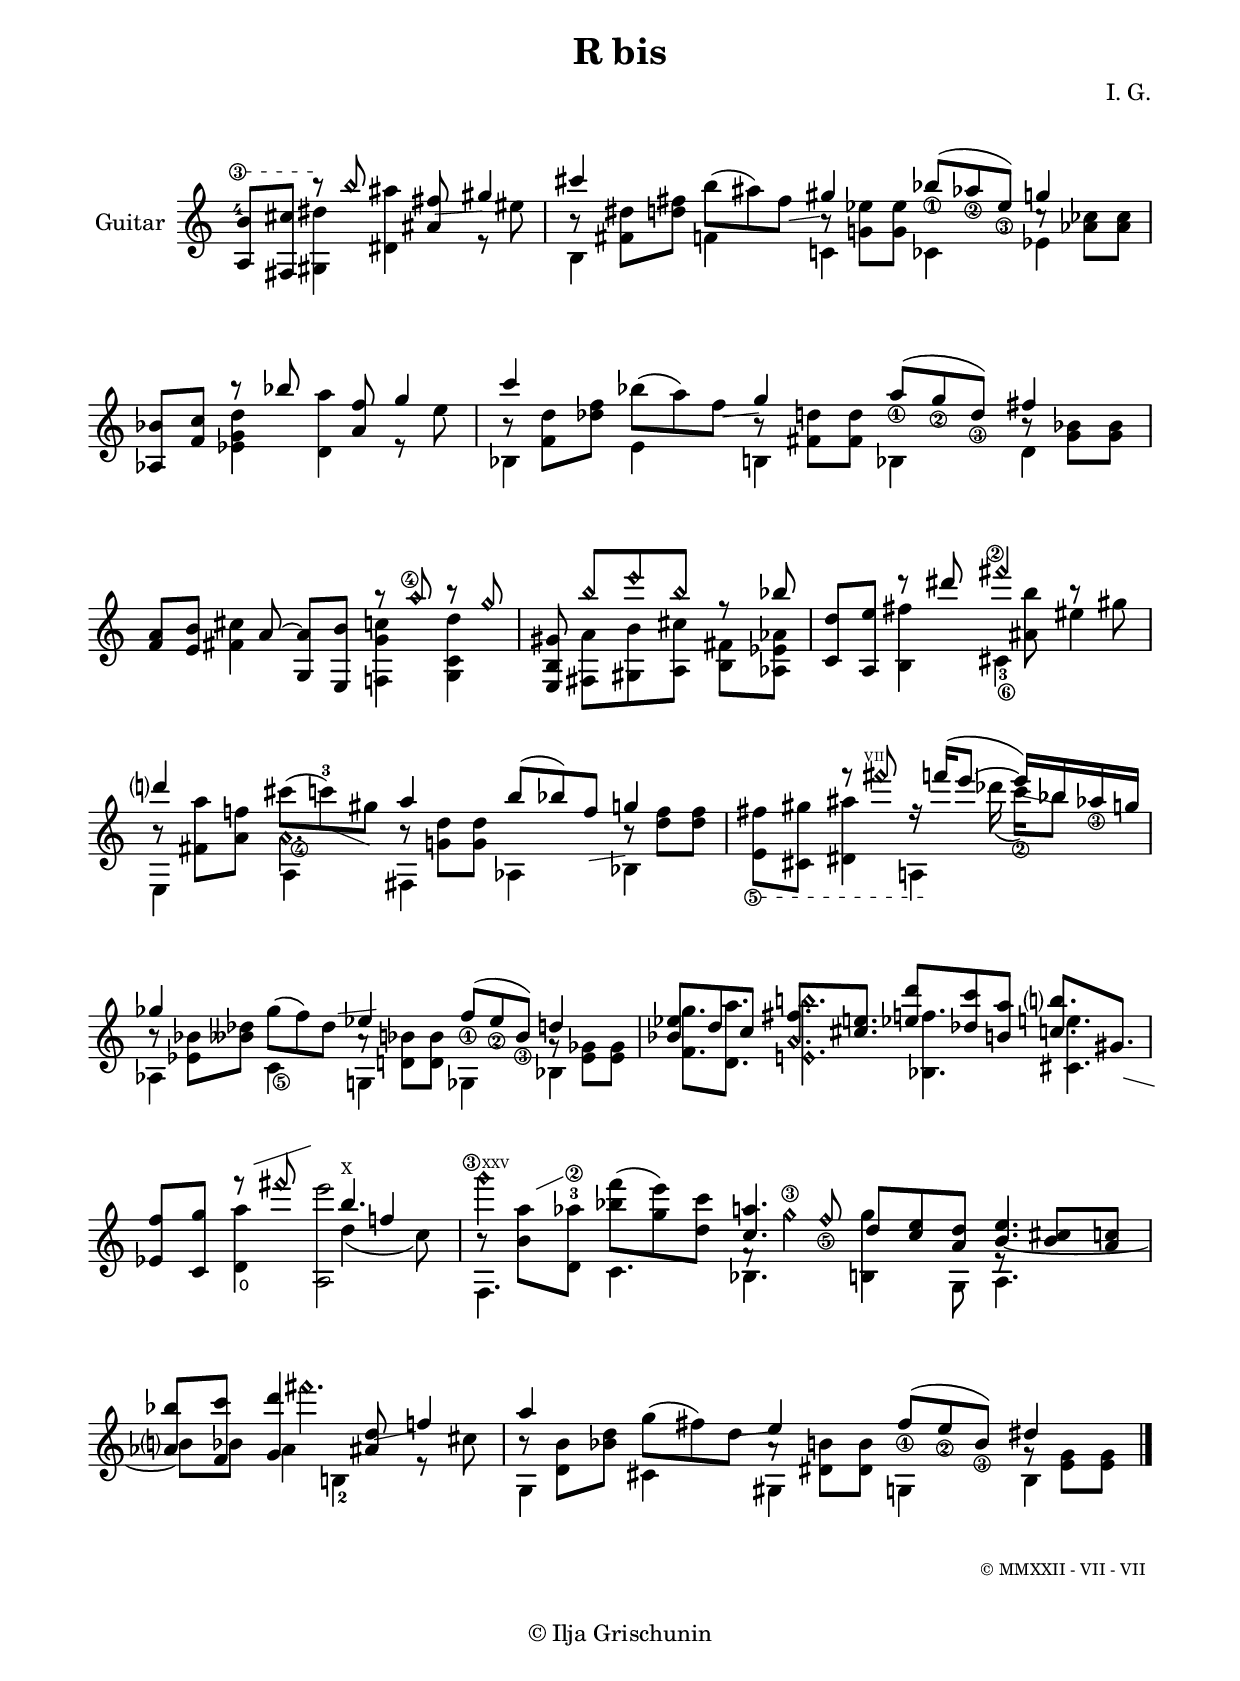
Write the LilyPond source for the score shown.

\version "2.19.15"

\language "deutsch"

\header {
  title = "R bis"
  composer = "I. G."
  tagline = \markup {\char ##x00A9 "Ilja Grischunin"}
}

\paper {
  %#(set-paper-size "a4")
  top-markup-spacing.basic-distance = 10
  markup-system-spacing.basic-distance = 23
  top-system-spacing.basic-distance = 25
  system-system-spacing.basic-distance = 23
  %score-system-spacing.basic-distance = 28
  last-bottom-spacing.basic-distance = 25

  %two-sided = ##t
  %inner-margin = 25
  %outer-margin = 15
  left-margin = 15
  right-margin = 15

  footnote-padding = 4
  footnote-footer-padding = 7
}

\layout {
  \context {
    \Voice
    \override Glissando.thickness = #1.5
    \override Glissando.gap = #0.1
  }
  \context {
    \Score
    \remove "Bar_number_engraver"
  }
}
%%%%%%%%%%%%%%%%%%%%%%%%%%%%%%%%%%%%%%
\version "2.19.15"

#(define RH rightHandFinger)

xLV = #(define-music-function (parser location further) (number?) #{
  \once \override LaissezVibrerTie.X-extent = #'(0 . 0)
  \once \override LaissezVibrerTie.details.note-head-gap = #(/
                                                             further -2)
  \once \override LaissezVibrerTie.extra-offset = #(cons (/
                                                          further 2) 0)
         #})

stringNumberSpanner =
#(define-music-function (parser location StringNumber) (string?)
   #{
     \override TextSpanner.font-size = #-5
     \override TextSpanner.dash-fraction = #0.3
     \override TextSpanner.dash-period = #1.5
     \override TextSpanner.bound-details.right.arrow = ##t
     \override TextSpanner.arrow-width = #0.2
     \override TextSpanner.arrow-length = #0.7
     \override TextSpanner.bound-details.left.stencil-align-dir-y = #CENTER
     \override TextSpanner.bound-details.left.text = \markup { \circle \number #StringNumber }
   #})

stringNumSpan =
#(define-music-function (parser location StringNumber) (string?)
   #{
     \override TextSpanner.font-size = #-5
     \override TextSpanner.dash-fraction = #0.3
     \override TextSpanner.dash-period = #1.5
     %\override TextSpanner.bound-details.right.arrow = ##t
     %\override TextSpanner.arrow-width = #0.2
     %\override TextSpanner.arrow-length = #0.7
     \override TextSpanner.bound-details.left.stencil-align-dir-y = #CENTER
     \override TextSpanner.bound-details.left.text = \markup { \circle \number #StringNumber }
   #})

spad = \override Fingering #'staff-padding = #'()
sfol = \set fingeringOrientations = #'(left)
sfor = \set fingeringOrientations = #'(right)
sfod = \set fingeringOrientations = #'(down)
sfou = \set fingeringOrientations = #'(up)
ssnol = \set stringNumberOrientations = #'(left)
ssnou = \set stringNumberOrientations = #'(up)
ssnod = \set stringNumberOrientations = #'(down)
ssnor = \set stringNumberOrientations = #'(right)
FO = #(define-music-function (parser location offsetX offsetY)(number? number?)
        #{
          \once \override Voice.Fingering #'extra-offset = #(cons offsetX offsetY)
        #})


\version "2.19.15"

\language "deutsch"

\include "noteHeads.ly"

ritaZwei = \relative c' {
  \time 4/4
  \override Staff.TimeSignature.stencil = ##f
  \override Fingering.staff-padding = #'()
  \override StringNumber.staff-padding = #'()
  %\once \override StringNumber.extra-offset = #'(-.6 . -4.8)
  \once \override Fingering.extra-offset = #'(-.6 . -3.3)
  \stringNumSpan "3"
  \once \override TextSpanner.extra-offset = #'(-.5 . -1.5)
  \once \override TextSpanner.bound-details.right.X = #22.2
  <a h'-4>8
  \startTextSpan
  <fis cis''>
  \stopTextSpan
  <<
    {
      r8 h''\harmonic
      s <ais, fis'>-\markup {
        \postscript #".8 -1.8 moveto 4.5 .3 rlineto stroke"
      } gis'4
    }
    \\
    {
      <gis,, dis''>4 <dis' ais''> r8 eis'
    }
  >>
  \time 15/8
  <<
    {
      \override Fingering.staff-padding = #'()
      \override StringNumber.staff-padding = #'()
      cis'4 s8
      \stemDown
      h( ais) fis-\markup {
        \postscript #"1 -2.4 moveto 3 .4 rlineto stroke"
      }
      \stemUp
      gis4 s8 b_\1( as_\2 es_\3) g4 s8
    }
    \\
    {
      h,8\rest <fis dis'> <d' fis>
      s4. h8\rest <g! es'> <g es'>
      s4. c8\rest <as ces> q
    }
    \\
    {
      \voiceTwo
      h,4 s8 f'4 s8 c!4 s8 ces4 s8 es4 s8
    }
  >>
  \break
  \time 4/4
  <as, b'>8 <f' c'>
  <<
    {
      r8 b' s <a, f'> g'4
    }
    \\
    {
      <es, g d'>4 <d a''> r8 e'
    }
  >>
  \time 15/8
  <<
    {
      \override Fingering.staff-padding = #'()
      \override StringNumber.staff-padding = #'()
      c'4 s8
      \stemDown
      b( a) f-\markup {
        \postscript #"1 -1.7 moveto 3.5 .4 rlineto stroke"
      }
      \stemUp
      g4 s8 a_\1( g_\2 d_\3) fis4 s8
    }
    \\
    {
      h,8\rest <f d'> <des' f>
      s4. h8\rest <fis! d'> <fis d'>
      s4. h8\rest <g b> q
    }
    \\
    {
      \voiceTwo
      b,4 s8 e4 s8 h4 s8 b4 s8 d4 s8
    }
  >>
  \break
  \time 5/4
  <f a>8 <e h'>
  <<
    {
      s8 a~ <g, a'> <e h''>
    }
    \\
    {
      <fis' cis'>4 s
    }
  >>
  <<
    {
      r8
      \once \override StringNumber.extra-offset = #'(-.6 . -2.5)
      a'\harmonic\4
      r8 g\harmonic
    }
    \\
    {
      <f,,! g' c>4 <g c d'>
    }
  >>
  \time 3/4
  <e h' gis'>8
  <<
    {
      h'''8\harmonic e\harmonic h\harmonic
      %\once \override Score.FootnoteItem.annotation-line = ##f
      %\footnote "*" #'(3.8 . 2) \markup { "*" \hspace #.3 "Катин аккорд" }
      r b
    }
    \\
    {
      <fis,, a'>[ <gis h'> <a cis'>] <h fis'> <as es' as>
    }
  >>
  \time 4/4
  <c d'>8 <a e''>
  <<
    {
      r8 dis''
      \once \override StringNumber.extra-offset = #'(-.6 . -2)
      fis4\harmonic\2
    }
    \\
    {
      s4. <ais,, h'>8 eis'4
    }
    \\
    {
      \voiceTwo
      <h, fis''>4
      \once \override Fingering.extra-offset = #'(.2 . .3)
      \once \override StringNumber.extra-offset = #'(.5 . .8)
      cis-3_\6 h''8\rest gis
    }
  >>
  \time 15/8
  <<
    {
      d'?4 s8
      \stemDown
      cis( c-3)-\markup {
        \postscript #"1.3 -2.3 moveto 3.5 -1.4 rlineto stroke"
      } gis
      \stemUp
      a4 s8 h( b) f-\markup {
        \postscript #".5 -5.2 moveto 3.5 .5 rlineto stroke"
      } g4
    }
    \\
    {
      \set harmonicDots = ##t
      h,8\rest <fis a'> <a f'!>
      \once \override StringNumber.extra-offset = #'(1.3 . 3.5)
      a4.\harmonic_\4 h8\rest <g! d'> <g d'>
      s4. h8\rest <d f> q
    }
    \\
    {
      \voiceTwo
      e,,4 s8
      \once \override NoteColumn.force-hshift = #.3
      a4 s8 fis4 s8 as4 s8 b4 s8
    }
  >>
  \time 4/4
  <<
    {
      \override StringNumber.staff-padding = #'()
      s4
      \override TextScript.font-size = -5
      r8
      \once \override TextScript.extra-offset = #'(-1 . -2)
      \once \override Accidental.extra-offset = #'(.4 . 0)
      fis'''\harmonic-"VII"
      %s <ais, fis'> gis'4
      r16 f( e8~ e16) b as_\3 g
    }
    \\
    {
      \override StringNumber.staff-padding = #'()
      s2 s8. des'16( c_\2)-\markup {
        \postscript #".9 6.1 moveto 3 -.6 rlineto stroke"
      } b8 s16
    }
    \\
    {
      \voiceTwo
      \textSpannerDown
      \stringNumSpan "5"
      \once \override TextSpanner.extra-offset = #'(-.5 . 1.6)
      \tag #'Part {
      \once \override TextSpanner.bound-details.right.X = #81
      }
      \tag #'Book {
        \once \override TextSpanner.bound-details.right.X = #79.5
      }
      <e,, fis'>8
      \startTextSpan
      <cis gis''> <dis ais''>4
      a!4
      \stopTextSpan
    }
  >>
  \time 15/8
  <<
    {
      ges''4 s8
      \stemDown
      ges( f) des-\markup {
        \postscript #"1.5 -.3 moveto 3.7 .4 rlineto stroke"
      }
      \stemUp
      es4 s8 f_\1( es_\2 b_\3) d4 s8
    }
    \\
    {
      h8\rest <es, b'> <heses' des> s4.
      a8\rest <d,! b'> <d b'>
      s4. g8\rest <es ges> q
    }
    \\
    {
      \voiceTwo
      as,4 s8
      \once \override StringNumber.extra-offset = #'(.7 . 2.5)
      c4_\5 s8 g!4 s8 ges4 s8 b4 s8
    }
  >>
  \time 12/8
  <<
    {
      \set harmonicDots = ##t
      \once\override Beam.positions = #'(5 . 4.5)
      <b' es>8 d c
      \once \override Dots.extra-offset = #'(-1.3 . 0)
      %\once \override Accidental.extra-offset = #'(1 . 0)
      <a\harmonic fis'>8. <cis e>
      <es d'>8 <des c'> <h a'>
      \once \override Dots.extra-offset = #'(-1.3 . 0)
      <c h'?>8. gis-\markup {
        \postscript #"1.3 -6.5 moveto 3 -.8 rlineto stroke"
      }
    }
    \\
    {
      \once \override NoteColumn.force-hshift = #1.2
      <f g'>8. \dotsUp <d a''>
      \once \override NoteColumn.force-hshift = #1.2
      %\once \override Accidental.extra-offset = #'(.7 . 0)
      <e!\harmonic h''!\harmonic>4. \dotsUp <b f''>
      \once \override NoteColumn.force-hshift = #1.3
      %\once \override Accidental.extra-offset = #'(1 . 0)
      <cis e'>
    }
  >>
  \time 4/4
  <es f'>8 <c g''>
  <<
    {
      \override TextScript.font-size = -3
      r8 fis''\harmonic
      s h,4.-"X"
    }
    \\
    {
      s4. d,4_( c8)
    }
    \\
    {
      s2 f!4
    }
    \\
    {
      \voiceTwo
      \once \override Script.extra-offset = #'(.3 . 1.5)
      \once \override Script.font-size = 0.5
      <d,\open a''>4-\markup {
        \postscript #"1.9 9.9 moveto 5.5 1.8 rlineto stroke"
      } <a e'''>2
    }
  >>
  \time 15/8
  <<
    {
      \stemDown
      \once \override Stem.length = #9
      \once \override StringNumber.extra-offset = #'(-1.2 . -.5)
      \override TextScript.font-size = -5
      \once \override TextScript.extra-offset = #'(.5 . -2.3)
      g'''4\harmonic\3-"XXV" s8 <b, f'>( <g e'>) <d c'>
      \stemUp
      <c a'>4.
      \once\override Beam.positions = #'(5 . 4.5)
      d8 <c e> <a d>
      %\shape #'((.4 . .8) (1 . 0) (1 . 0) (1.2 . .6)) Tie
      <h_~ e>4.
    }
    \\
    {
      h8\rest <h a'> <d, as''-3\2>-\markup {
        \postscript #"-3 7.5 moveto 2.6 1.2 rlineto stroke"
      }
      s4. f8\rest g'4\harmonic\3
    }
    \\
    {
      s2. s4
      \override StringNumber.staff-padding = #'()
      f8\harmonic _\5 s4. e,8\rest <h' cis> <a c>
    }
    \\
    {
      \voiceTwo
      \dotsUp
      f,4. c' b <h g''>4 g8 a4.
    }
  >>
  \time 4/4
  <<
    {
      \voiceFour
      \once \override NoteColumn.force-hshift = #1.5
      h'?8
      \once \override NoteColumn.force-hshift = #1.3
      b
      \once \override NoteColumn.force-hshift = #1.5
      as4
      \once \override Fingering.extra-offset = #'(.3 . 0)
      h,!-2 r8 cis'
    }
    \\
    {
      \voiceOne
      <as b'>8 <f c''> <g d''>4 s8 <ais d>-\markup {
        \postscript #".9 -2.1 moveto 4 .8 rlineto stroke"
      } f'!4
    }
    \\
    {
      \voiceTwo
      \set harmonicDots = ##t
      s4.
      \once \override Stem.length = #9
      fis'4.\harmonic
    }
  >>
  \time 15/8
  <<
    {
      \override Fingering.staff-padding = #'()
      \override StringNumber.staff-padding = #'()
      a,4 s8
      \stemDown
      g( fis) d-\markup {
        \postscript #"1 -1.7 moveto 3.5 .4 rlineto stroke"
      }
      \stemUp
      e4 s8 fis_\1( e_\2 h_\3) dis4 s8
    }
    \\
    {
      h8\rest <d, h'> <b' d>
      s4. a8\rest <dis, h'> q s4. g8\rest <e g> q
    }
    \\
    {
      \voiceTwo
      g,4 s8 cis4 s8 gis4 s8 g4 s8 h4 s8
    }
  >>

  \bar "|."
  \override Score.RehearsalMark.self-alignment-X = #RIGHT
  \override Score.RehearsalMark.direction = #DOWN
  \override Score.RehearsalMark.extra-offset = #'(0 . -5)
  \mark \markup {\teeny{\char ##x00A9 "MMXXII - VII - VII"}}
}


%%%%%%%%%%%%%%%%%%%%%%%%%%%%%%%%%%%%%%
%%%%%%%%%%%% ШПАРГАЛКА %%%%%%%%%%%%%%%
%{
\markup {
  \null
  \footnote
  \null
  \score {
    \transpose h g {
      \relative {
        \time 9/4
        \magnifyStaff #(magstep -2)
        \override Staff.TimeSignature.stencil = ##f
        \omit Score.BarLine
        \omit Voice.Stem
        \omit Voice.Beam
        h'8 cis dis h' ais fis gis eis cis'4
        \undo \omit Voice.Stem
        \undo \omit Voice.Beam
        \times 2/3 {h8 ais fis}
        \omit Voice.Stem
        gis4
        \undo \omit Voice.Stem
        \times 2/3 {b8 as es}
        \omit Voice.Stem
        g4
      }
    }
    \layout {
      indent = 0
    }
  }
}
%{%}
\score {
  \new Staff \with {
    instrumentName = "Guitar"
  }
  \removeWithTag #'Book
  \ritaZwei
}
